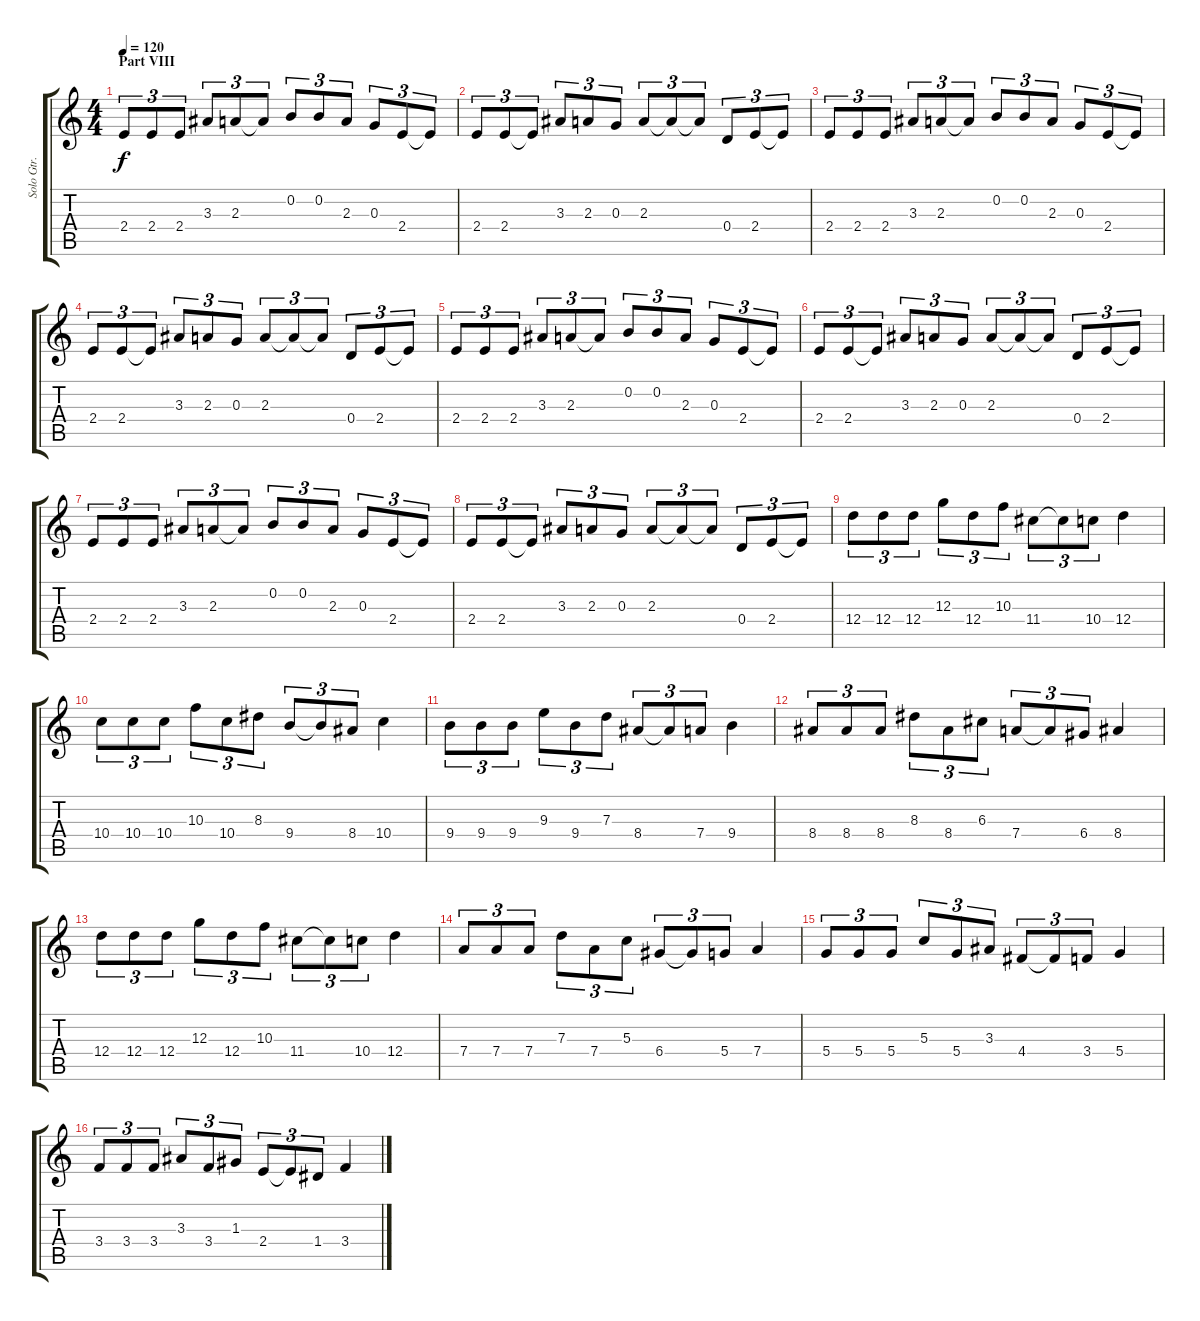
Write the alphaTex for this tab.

\track ("Solo Gtr. 3" "Solo Gtr. ") {instrument distortionguitar}
\staff {score tabs}
\tuning (E4 B3 G3 D3 A2 E2) {hide}
\ts (4 4)
\section ("" "Part VIII")
\tempo 120
\clef g2
\ks c
2.4.8{tu (3 2) dy f} 2.4.8{tu (3 2)} 2.4.8{tu (3 2)} 3.3.8{tu (3 2)} 2.3.8{tu (3 2)} 2.3{t}.8{tu (3 2)} 0.2.8{tu (3 2)} 0.2.8{tu (3 2)} 2.3.8{tu (3 2)} 0.3.8{tu (3 2)} 2.4.8{tu (3 2)} 2.4{t}.8{tu (3 2)} |
2.4.8{tu (3 2)} 2.4.8{tu (3 2)} 2.4{t}.8{tu (3 2)} 3.3.8{tu (3 2)} 2.3.8{tu (3 2)} 0.3.8{tu (3 2)} 2.3.8{tu (3 2)} 2.3{t}.8{tu (3 2)} 2.3{t}.8{tu (3 2)} 0.4.8{tu (3 2)} 2.4.8{tu (3 2)} 2.4{t}.8{tu (3 2)} |
2.4.8{tu (3 2)} 2.4.8{tu (3 2)} 2.4.8{tu (3 2)} 3.3.8{tu (3 2)} 2.3.8{tu (3 2)} 2.3{t}.8{tu (3 2)} 0.2.8{tu (3 2)} 0.2.8{tu (3 2)} 2.3.8{tu (3 2)} 0.3.8{tu (3 2)} 2.4.8{tu (3 2)} 2.4{t}.8{tu (3 2)} |
2.4.8{tu (3 2)} 2.4.8{tu (3 2)} 2.4{t}.8{tu (3 2)} 3.3.8{tu (3 2)} 2.3.8{tu (3 2)} 0.3.8{tu (3 2)} 2.3.8{tu (3 2)} 2.3{t}.8{tu (3 2)} 2.3{t}.8{tu (3 2)} 0.4.8{tu (3 2)} 2.4.8{tu (3 2)} 2.4{t}.8{tu (3 2)} |
2.4.8{tu (3 2)} 2.4.8{tu (3 2)} 2.4.8{tu (3 2)} 3.3.8{tu (3 2)} 2.3.8{tu (3 2)} 2.3{t}.8{tu (3 2)} 0.2.8{tu (3 2)} 0.2.8{tu (3 2)} 2.3.8{tu (3 2)} 0.3.8{tu (3 2)} 2.4.8{tu (3 2)} 2.4{t}.8{tu (3 2)} |
2.4.8{tu (3 2)} 2.4.8{tu (3 2)} 2.4{t}.8{tu (3 2)} 3.3.8{tu (3 2)} 2.3.8{tu (3 2)} 0.3.8{tu (3 2)} 2.3.8{tu (3 2)} 2.3{t}.8{tu (3 2)} 2.3{t}.8{tu (3 2)} 0.4.8{tu (3 2)} 2.4.8{tu (3 2)} 2.4{t}.8{tu (3 2)} |
2.4.8{tu (3 2)} 2.4.8{tu (3 2)} 2.4.8{tu (3 2)} 3.3.8{tu (3 2)} 2.3.8{tu (3 2)} 2.3{t}.8{tu (3 2)} 0.2.8{tu (3 2)} 0.2.8{tu (3 2)} 2.3.8{tu (3 2)} 0.3.8{tu (3 2)} 2.4.8{tu (3 2)} 2.4{t}.8{tu (3 2)} |
2.4.8{tu (3 2)} 2.4.8{tu (3 2)} 2.4{t}.8{tu (3 2)} 3.3.8{tu (3 2)} 2.3.8{tu (3 2)} 0.3.8{tu (3 2)} 2.3.8{tu (3 2)} 2.3{t}.8{tu (3 2)} 2.3{t}.8{tu (3 2)} 0.4.8{tu (3 2)} 2.4.8{tu (3 2)} 2.4{t}.8{tu (3 2)} |
12.4.8{tu (3 2)} 12.4.8{tu (3 2)} 12.4.8{tu (3 2)} 12.3.8{tu (3 2)} 12.4.8{tu (3 2)} 10.3.8{tu (3 2)} 11.4.8{tu (3 2)} 11.4{t}.8{tu (3 2)} 10.4.8{tu (3 2)} 12.4.4 |
10.4.8{tu (3 2)} 10.4.8{tu (3 2)} 10.4.8{tu (3 2)} 10.3.8{tu (3 2)} 10.4.8{tu (3 2)} 8.3.8{tu (3 2)} 9.4.8{tu (3 2)} 9.4{t}.8{tu (3 2)} 8.4.8{tu (3 2)} 10.4.4 |
9.4.8{tu (3 2)} 9.4.8{tu (3 2)} 9.4.8{tu (3 2)} 9.3.8{tu (3 2)} 9.4.8{tu (3 2)} 7.3.8{tu (3 2)} 8.4.8{tu (3 2)} 8.4{t}.8{tu (3 2)} 7.4.8{tu (3 2)} 9.4.4 |
8.4.8{tu (3 2)} 8.4.8{tu (3 2)} 8.4.8{tu (3 2)} 8.3.8{tu (3 2)} 8.4.8{tu (3 2)} 6.3.8{tu (3 2)} 7.4.8{tu (3 2)} 7.4{t}.8{tu (3 2)} 6.4.8{tu (3 2)} 8.4.4 |
12.4.8{tu (3 2)} 12.4.8{tu (3 2)} 12.4.8{tu (3 2)} 12.3.8{tu (3 2)} 12.4.8{tu (3 2)} 10.3.8{tu (3 2)} 11.4.8{tu (3 2)} 11.4{t}.8{tu (3 2)} 10.4.8{tu (3 2)} 12.4.4 |
7.4.8{tu (3 2)} 7.4.8{tu (3 2)} 7.4.8{tu (3 2)} 7.3.8{tu (3 2)} 7.4.8{tu (3 2)} 5.3.8{tu (3 2)} 6.4.8{tu (3 2)} 6.4{t}.8{tu (3 2)} 5.4.8{tu (3 2)} 7.4.4 |
5.4.8{tu (3 2)} 5.4.8{tu (3 2)} 5.4.8{tu (3 2)} 5.3.8{tu (3 2)} 5.4.8{tu (3 2)} 3.3.8{tu (3 2)} 4.4.8{tu (3 2)} 4.4{t}.8{tu (3 2)} 3.4.8{tu (3 2)} 5.4.4 |
3.4.8{tu (3 2)} 3.4.8{tu (3 2)} 3.4.8{tu (3 2)} 3.3.8{tu (3 2)} 3.4.8{tu (3 2)} 1.3.8{tu (3 2)} 2.4.8{tu (3 2)} 2.4{t}.8{tu (3 2)} 1.4.8{tu (3 2)} 3.4.4
